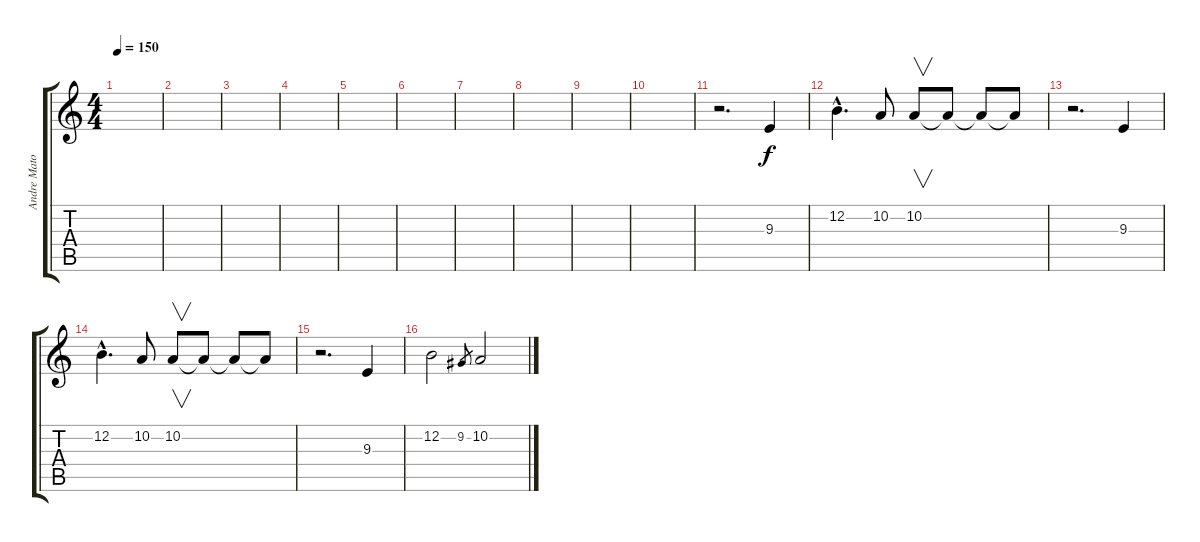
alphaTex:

\track ("Andre Matos" "Andre Mato") {instrument lead6voice}
\staff {score tabs}
\tuning (E4 B3 G3 D3 A2 E2) {hide}
\ts (4 4)
\tempo 150
\clef g2
\ks c
|
|
|
|
|
|
|
|
|
|
r.2{d} 9.3.4 |
12.2{hac}.4{d} 10.2.8 10.2.8{v} 10.2{t}.8 10.2{t}.8 10.2{t}.8 |
r.2{d} 9.3.4 |
12.2{hac}.4{d} 10.2.8 10.2.8{v} 10.2{t}.8 10.2{t}.8 10.2{t}.8 |
r.2{d} 9.3.4 |
12.2.2 9.2.8{gr} 10.2.2
